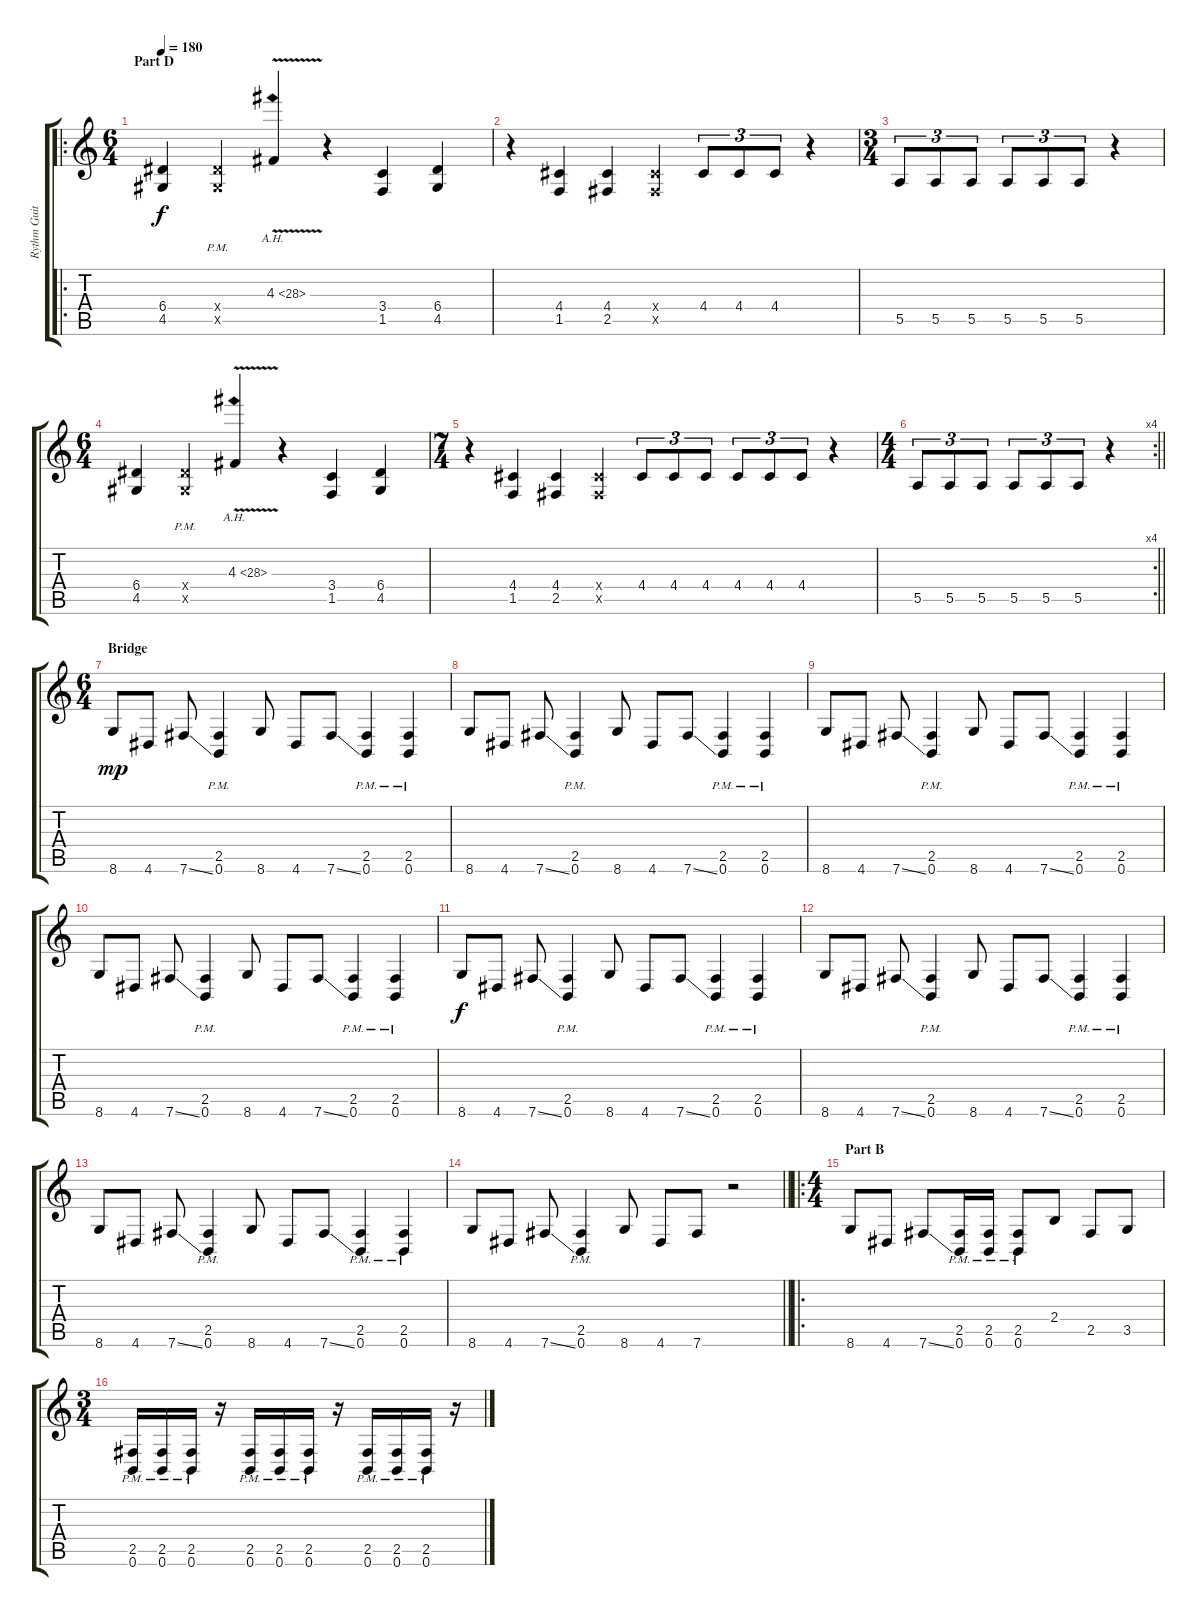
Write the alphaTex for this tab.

\track ("Rythm Guitar" "Rythm Guit") {instrument distortionguitar}
\staff {score tabs}
\tuning (B3 Gb3 D3 A2 E2 B1) {hide}
\ro
\ts (6 4)
\section ("" "Part D")
\tempo 180
\clef g2
\ks c
(6.4 4.5).4{dy f} (6.4{pm x} 4.5{pm x}).4 4.3{ah 24 v}.4 r.4 (3.4 1.5).4 (6.4 4.5).4 |
r.4 (4.4 1.5).4 (4.4 2.5).4 (4.4{x} 2.5{x}).4 4.4.8{tu (3 2)} 4.4.8{tu (3 2)} 4.4.8{tu (3 2)} r.4 |
\ts (3 4)
5.5.8{tu (3 2)} 5.5.8{tu (3 2)} 5.5.8{tu (3 2)} 5.5.8{tu (3 2)} 5.5.8{tu (3 2)} 5.5.8{tu (3 2)} r.4 |
\ts (6 4)
(6.4 4.5).4 (6.4{pm x} 4.5{pm x}).4 4.3{ah 24 v}.4 r.4 (3.4 1.5).4 (6.4 4.5).4 |
\ts (7 4)
r.4 (4.4 1.5).4 (4.4 2.5).4 (4.4{x} 2.5{x}).4 4.4.8{tu (3 2)} 4.4.8{tu (3 2)} 4.4.8{tu (3 2)} 4.4.8{tu (3 2)} 4.4.8{tu (3 2)} 4.4.8{tu (3 2)} r.4 |
\rc 4
\ts (4 4)
\barLineRight lightlight
5.5.8{tu (3 2)} 5.5.8{tu (3 2)} 5.5.8{tu (3 2)} 5.5.8{tu (3 2)} 5.5.8{tu (3 2)} 5.5.8{tu (3 2)} r.4 |
\ts (6 4)
\section ("" "Bridge")
8.6.8{dy mp} 4.6.8 7.6{ss}.8 (2.5{pm} 0.6{pm}).4 8.6.8 4.6.8 7.6{ss}.8 (2.5{pm} 0.6{pm}).4 (2.5{pm} 0.6{pm}).4 |
8.6.8 4.6.8 7.6{ss}.8 (2.5{pm} 0.6{pm}).4 8.6.8 4.6.8 7.6{ss}.8 (2.5{pm} 0.6{pm}).4 (2.5{pm} 0.6{pm}).4 |
8.6.8 4.6.8 7.6{ss}.8 (2.5{pm} 0.6{pm}).4 8.6.8 4.6.8 7.6{ss}.8 (2.5{pm} 0.6{pm}).4 (2.5{pm} 0.6{pm}).4 |
8.6.8 4.6.8 7.6{ss}.8 (2.5{pm} 0.6{pm}).4 8.6.8 4.6.8 7.6{ss}.8 (2.5{pm} 0.6{pm}).4 (2.5{pm} 0.6{pm}).4 |
8.6.8{dy f} 4.6.8 7.6{ss}.8 (2.5{pm} 0.6{pm}).4 8.6.8 4.6.8 7.6{ss}.8 (2.5{pm} 0.6{pm}).4 (2.5{pm} 0.6{pm}).4 |
8.6.8 4.6.8 7.6{ss}.8 (2.5{pm} 0.6{pm}).4 8.6.8 4.6.8 7.6{ss}.8 (2.5{pm} 0.6{pm}).4 (2.5{pm} 0.6{pm}).4 |
8.6.8 4.6.8 7.6{ss}.8 (2.5{pm} 0.6{pm}).4 8.6.8 4.6.8 7.6{ss}.8 (2.5{pm} 0.6{pm}).4 (2.5{pm} 0.6{pm}).4 |
\barLineRight lightlight
8.6.8 4.6.8 7.6{ss}.8 (2.5{pm} 0.6{pm}).4 8.6.8 4.6.8 7.6.8 r.2 |
\ro
\ts (4 4)
\section ("" "Part B")
8.6.8 4.6.8 7.6{ss}.8 (2.5{pm} 0.6{pm}).16 (2.5{pm} 0.6{pm}).16 (2.5{pm} 0.6{pm}).8 2.4.8 2.5.8 3.5.8 |
\ts (3 4)
(2.5{pm} 0.6{pm}).16 (2.5{pm} 0.6{pm}).16 (2.5{pm} 0.6{pm}).16 r.16 (2.5{pm} 0.6{pm}).16 (2.5{pm} 0.6{pm}).16 (2.5{pm} 0.6{pm}).16 r.16 (2.5{pm} 0.6{pm}).16 (2.5{pm} 0.6{pm}).16 (2.5{pm} 0.6{pm}).16 r.16
